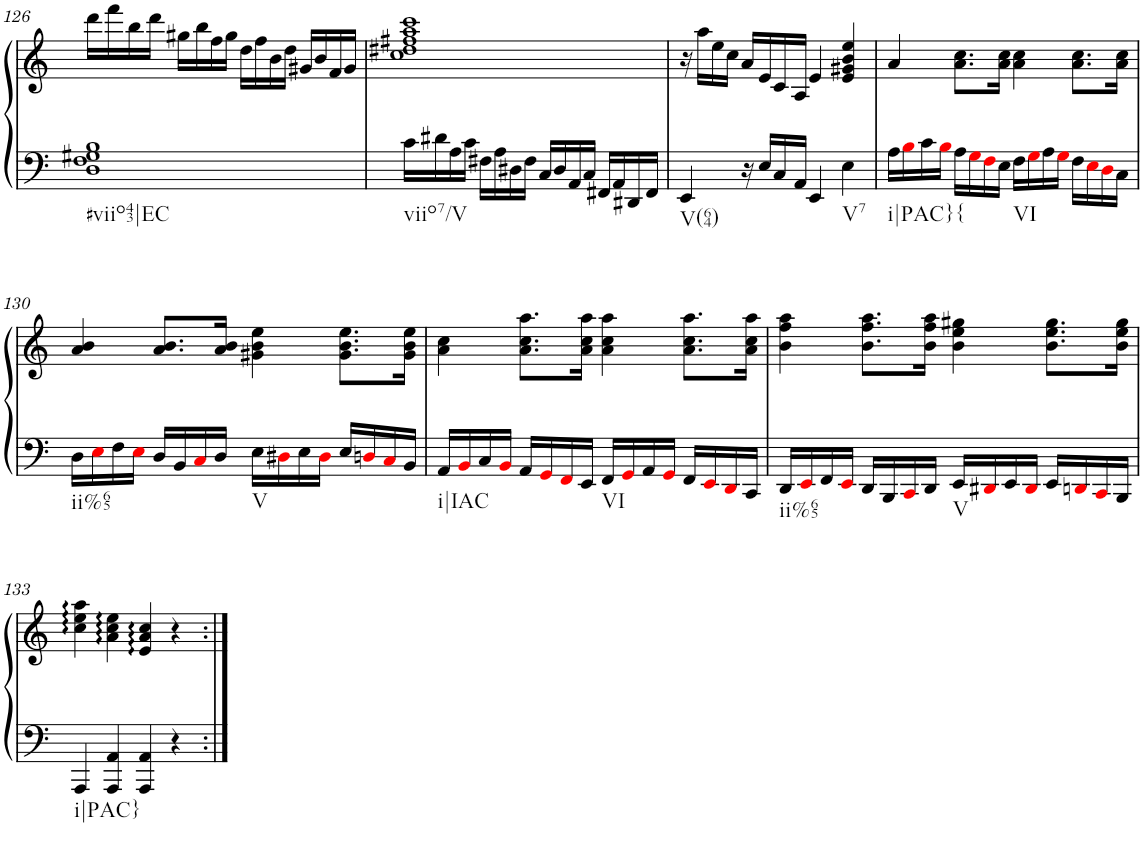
**kern	**kern
*part1	*part1
*staff2	*staff1
*I"Piano	*
*I'Pno.	*
!!LO:PB:g=z
*clefF4	*clefG2
*k[]	*k[]
*M4/4	*M4/4
*met(c)	*met(c)
=126	=126
!LO:TX:b:t=#viio43|EC	!
1D 1F 1G#X 1B	16ddd\LL
.	16fff\
.	16bb\
.	16ddd\JJ
.	16gg#X\LL
.	16bb\
.	16ff\
.	16gg#\JJ
.	16dd\LL
.	16ff\
.	16b\
.	16dd\JJ
.	16g#X/LL
.	16b/
.	16f/
.	16g#/JJ
=127	=127
!LO:TX:b:t=viio7/V	!
16c\LL	1cc 1dd#X 1ff#X 1aa 1ccc
16d#X\	.
16A\	.
16c\JJ	.
16F#X\LL	.
16A\	.
16D#X\	.
16F#\JJ	.
16C/LL	.
16D#/	.
16AA/	.
16C/JJ	.
16FF#X/LL	.
16AA/	.
16DD#X/	.
16FF#/JJ	.
=128	=128
!LO:TX:b:t=V(64)	!
4EE/	16r
.	16aa\LL
.	16ee\
.	16cc\JJ
16r	16a/LL
16E/LL	16e/
16C/	16c/
16AA/JJ	16A/JJ
4EE/	4e/
!LO:TX:b:t=V7	!
4E\	4e/ 4g#X/ 4b/ 4ee/
=129	=129
!LO:TX:b:t=i|PAC}{	!
16A\LL	4a/
16Bi\	.
16c\	.
16Bi\JJ	.
16A\LL	8.a\ 8.cc\L
16Gi\	.
16Fi\	.
16E\JJ	16a\ 16cc\Jk
!LO:TX:b:t=VI	!
16F\LL	4a\ 4cc\
16Gi\	.
16A\	.
16Gi\JJ	.
16F\LL	8.a\ 8.cc\L
16Ei\	.
16Di\	.
16C\JJ	16a\ 16cc\Jk
!!LO:LB:g=z
=130	=130
!LO:TX:b:t=ii%65	!
16D\LL	4a/ 4b/
16Ei\	.
16F\	.
16Ei\JJ	.
16D/LL	8.a/ 8.b/L
16BB/	.
16Ci/	.
16D/JJ	16a/ 16b/Jk
!LO:TX:b:t=V	!
16E\LL	4g#X\ 4b\ 4ee\
16D#Xi\	.
16E\	.
16D#i\JJ	.
16E/LL	8.g#\ 8.b\ 8.ee\L
16Dni/	.
16Ci/	.
16BB/JJ	16g#\ 16b\ 16ee\Jk
=131	=131
!LO:TX:b:t=i|IAC	!
16AA/LL	4a\ 4cc\
16BBi/	.
16C/	.
16BBi/JJ	.
16AA/LL	8.a\ 8.cc\ 8.aa\L
16GGi/	.
16FFi/	.
16EE/JJ	16a\ 16cc\ 16aa\Jk
!LO:TX:b:t=VI	!
16FF/LL	4a\ 4cc\ 4aa\
16GGi/	.
16AA/	.
16GGi/JJ	.
16FF/LL	8.a\ 8.cc\ 8.aa\L
16EEi/	.
16DDi/	.
16CC/JJ	16a\ 16cc\ 16aa\Jk
=132	=132
!LO:TX:b:t=ii%65	!
16DD/LL	4b\ 4ff\ 4aa\
16EEi/	.
16FF/	.
16EEi/JJ	.
16DD/LL	8.b\ 8.ff\ 8.aa\L
16BBB/	.
16CCi/	.
16DD/JJ	16b\ 16ff\ 16aa\Jk
!LO:TX:b:t=V	!
16EE/LL	4b\ 4ee\ 4gg#X\
16DD#Xi/	.
16EE/	.
16DD#i/JJ	.
16EE/LL	8.b\ 8.ee\ 8.gg#\L
16DDni/	.
16CCi/	.
16BBB/JJ	16b\ 16ee\ 16gg#\Jk
!!LO:LB:g=z
=133	=133
!LO:TX:b:t=i|PAC}	!
4AAA/	4cc\ 4ee\ 4aa\
4AAA/ 4AA/	4a\ 4cc\ 4ee\
4AAA/ 4AA/	4e/ 4a/ 4cc/
4r	4r
=:|!	=:|!
*-	*-
